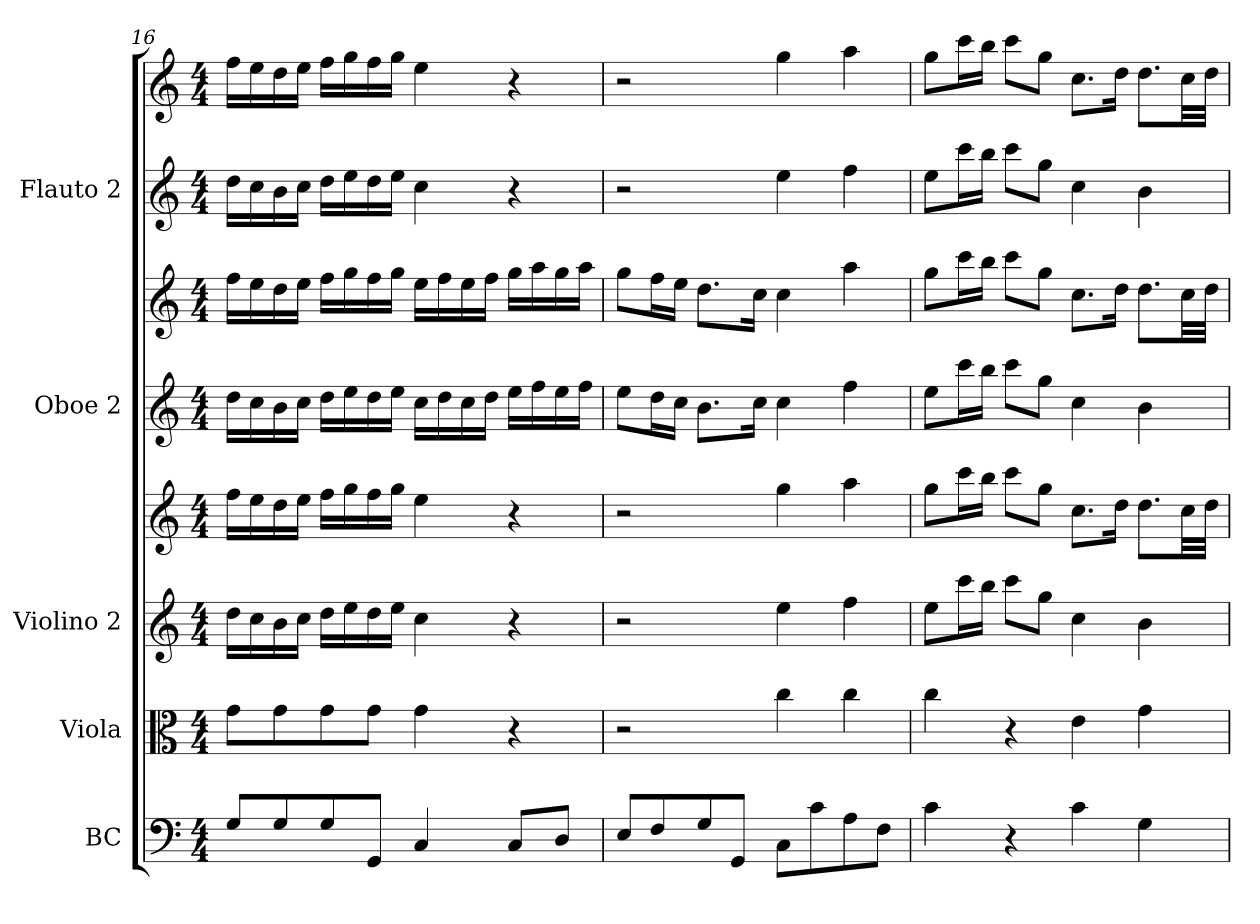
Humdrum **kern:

**kern	**kern	**kern	**kern	**kern	**kern	**kern	**kern
*part5	*part4	*part3	*part3	*part2	*part2	*part1	*part1
*staff8	*staff7	*staff6	*staff5	*staff4	*staff3	*staff2	*staff1
*I"BC	*I"Viola	*I"Violino 2	*	*I"Oboe 2	*	*I"Flauto 2	*
*I'BC	*I'Vla	*I'Vl.2	*	*I'Ob.2	*	*I'Fl.2	*
!!LO:PB:g=z
*clefF4	*clefC3	*clefG2	*clefG2	*clefG2	*clefG2	*clefG2	*clefG2
*k[]	*k[]	*k[]	*k[]	*k[]	*k[]	*k[]	*k[]
*M4/4	*M4/4	*M4/4	*M4/4	*M4/4	*M4/4	*M4/4	*M4/4
=16	=16	=16	=16	=16	=16	=16	=16
8G/L	8g\L	16dd\LL	16ff\LL	16dd\LL	16ff\LL	16dd\LL	16ff\LL
.	.	16cc\	16ee\	16cc\	16ee\	16cc\	16ee\
8G/	8g\	16b\	16dd\	16b\	16dd\	16b\	16dd\
.	.	16cc\JJ	16ee\JJ	16cc\JJ	16ee\JJ	16cc\JJ	16ee\JJ
8G/	8g\	16dd\LL	16ff\LL	16dd\LL	16ff\LL	16dd\LL	16ff\LL
.	.	16ee\	16gg\	16ee\	16gg\	16ee\	16gg\
8GG/J	8g\J	16dd\	16ff\	16dd\	16ff\	16dd\	16ff\
.	.	16ee\JJ	16gg\JJ	16ee\JJ	16gg\JJ	16ee\JJ	16gg\JJ
4C/	4g\	4cc\	4ee\	16cc\LL	16ee\LL	4cc\	4ee\
.	.	.	.	16dd\	16ff\	.	.
.	.	.	.	16cc\	16ee\	.	.
.	.	.	.	16dd\JJ	16ff\JJ	.	.
8C/L	4r	4r	4r	16ee\LL	16gg\LL	4r	4r
.	.	.	.	16ff\	16aa\	.	.
8D/J	.	.	.	16ee\	16gg\	.	.
.	.	.	.	16ff\JJ	16aa\JJ	.	.
=17	=17	=17	=17	=17	=17	=17	=17
8E/L	2r	2r	2r	8ee\L	8gg\L	2r	2r
8F/	.	.	.	16dd\L	16ff\L	.	.
.	.	.	.	16cc\JJ	16ee\JJ	.	.
8G/	.	.	.	8.b\L	8.dd\L	.	.
8GG/J	.	.	.	.	.	.	.
.	.	.	.	16cc\Jk	16cc\Jk	.	.
8C\L	4cc\	4ee\	4gg\	4cc\	4cc\	4ee\	4gg\
8c\	.	.	.	.	.	.	.
8A\	4cc\	4ff\	4aa\	4ff\	4aa\	4ff\	4aa\
8F\J	.	.	.	.	.	.	.
!!LO:LB:g=z
=18	=18	=18	=18	=18	=18	=18	=18
4c\	4cc\	8ee\L	8gg\L	8ee\L	8gg\L	8ee\L	8gg\L
.	.	16ccc\L	16ccc\L	16ccc\L	16ccc\L	16ccc\L	16ccc\L
.	.	16bb\JJ	16bb\JJ	16bb\JJ	16bb\JJ	16bb\JJ	16bb\JJ
4r	4r	8ccc\L	8ccc\L	8ccc\L	8ccc\L	8ccc\L	8ccc\L
.	.	8gg\J	8gg\J	8gg\J	8gg\J	8gg\J	8gg\J
4c\	4e\	4cc\	8.cc\L	4cc\	8.cc\L	4cc\	8.cc\L
.	.	.	16dd\Jk	.	16dd\Jk	.	16dd\Jk
4G\	4g\	4b\	8.dd\L	4b\	8.dd\L	4b\	8.dd\L
.	.	.	32cc\LL	.	32cc\LL	.	32cc\LL
.	.	.	32dd\JJJ	.	32dd\JJJ	.	32dd\JJJ
=	=	=	=	=	=	=	=
*-	*-	*-	*-	*-	*-	*-	*-
